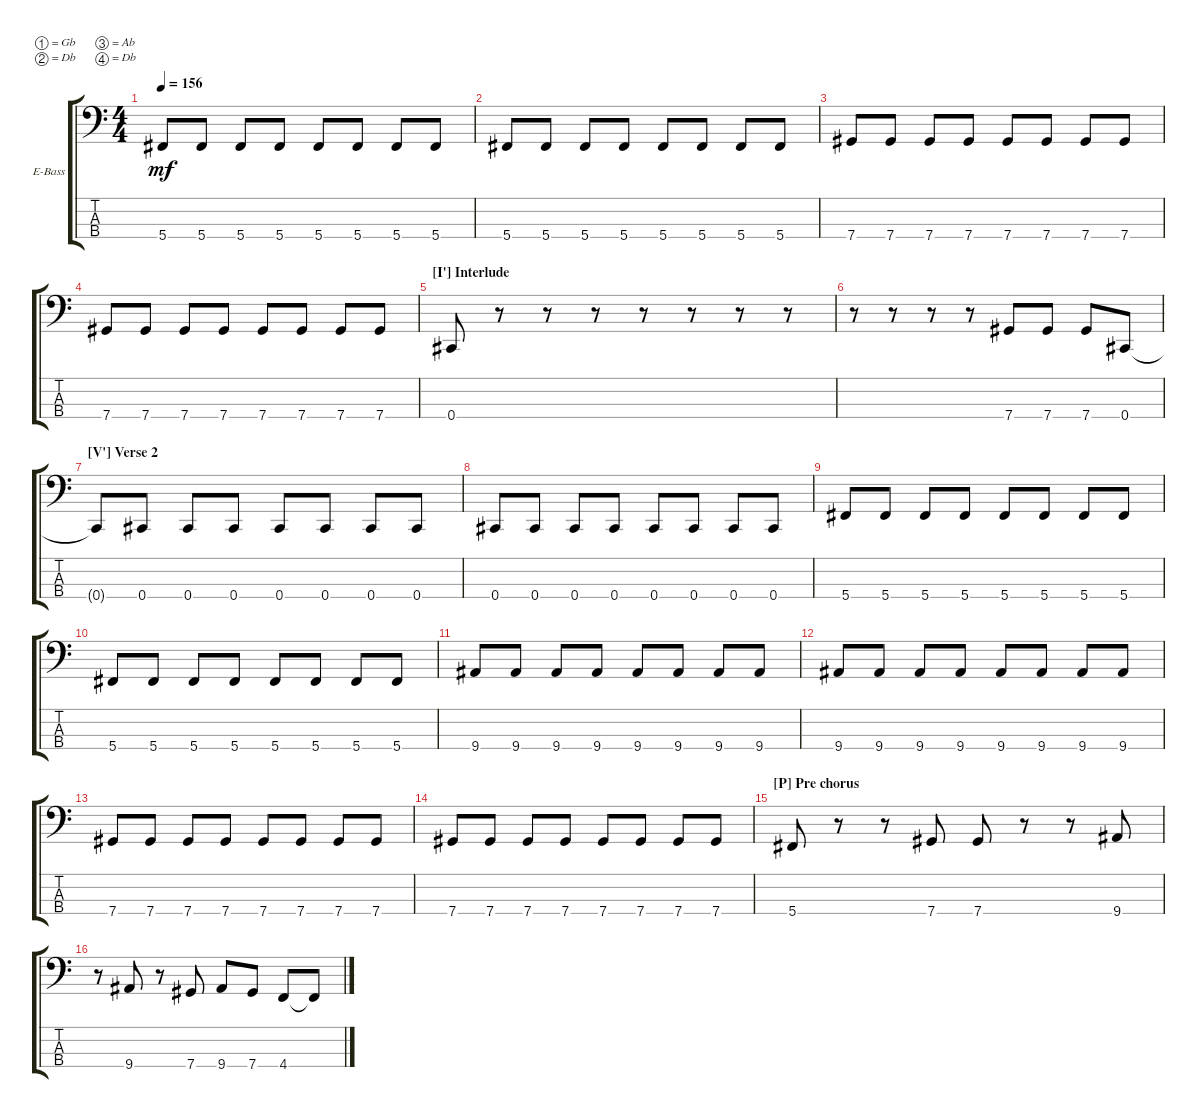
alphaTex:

\defaultSystemsLayout 4
\bracketExtendMode groupsimilarinstruments
\firstSystemTrackNameOrientation horizontal
\otherSystemsTrackNameOrientation horizontal
\track ("Electric Bass" "E-Bass") {instrument electricbassfinger}
\staff {score tabs}
\tuning (Gb2 Db2 Ab1 Db1)
\ts (4 4)
\tempo 156
\clef f4
\ks c
5.4.8{dy mf} 5.4.8 5.4.8 5.4.8 5.4.8 5.4.8 5.4.8 5.4.8 |
5.4.8 5.4.8 5.4.8 5.4.8 5.4.8 5.4.8 5.4.8 5.4.8 |
7.4.8 7.4.8 7.4.8 7.4.8 7.4.8 7.4.8 7.4.8 7.4.8 |
7.4.8 7.4.8 7.4.8 7.4.8 7.4.8 7.4.8 7.4.8 7.4.8 |
\section ("I'" "Interlude")
0.4.8 r.8 r.8 r.8 r.8 r.8 r.8 r.8 |
r.8 r.8 r.8 r.8 7.4.8 7.4.8 7.4.8 0.4.8 |
\section ("V'" "Verse 2")
0.4{t}.8 0.4.8 0.4.8 0.4.8 0.4.8 0.4.8 0.4.8 0.4.8 |
0.4.8 0.4.8 0.4.8 0.4.8 0.4.8 0.4.8 0.4.8 0.4.8 |
5.4.8 5.4.8 5.4.8 5.4.8 5.4.8 5.4.8 5.4.8 5.4.8 |
5.4.8 5.4.8 5.4.8 5.4.8 5.4.8 5.4.8 5.4.8 5.4.8 |
9.4.8 9.4.8 9.4.8 9.4.8 9.4.8 9.4.8 9.4.8 9.4.8 |
9.4.8 9.4.8 9.4.8 9.4.8 9.4.8 9.4.8 9.4.8 9.4.8 |
7.4.8 7.4.8 7.4.8 7.4.8 7.4.8 7.4.8 7.4.8 7.4.8 |
7.4.8 7.4.8 7.4.8 7.4.8 7.4.8 7.4.8 7.4.8 7.4.8 |
\section ("P" "Pre chorus")
5.4.8 r.8 r.8 7.4.8 7.4.8 r.8 r.8 9.4.8 |
r.8 9.4.8 r.8 7.4.8 9.4.8 7.4.8 4.4.8 4.4{t}.8
